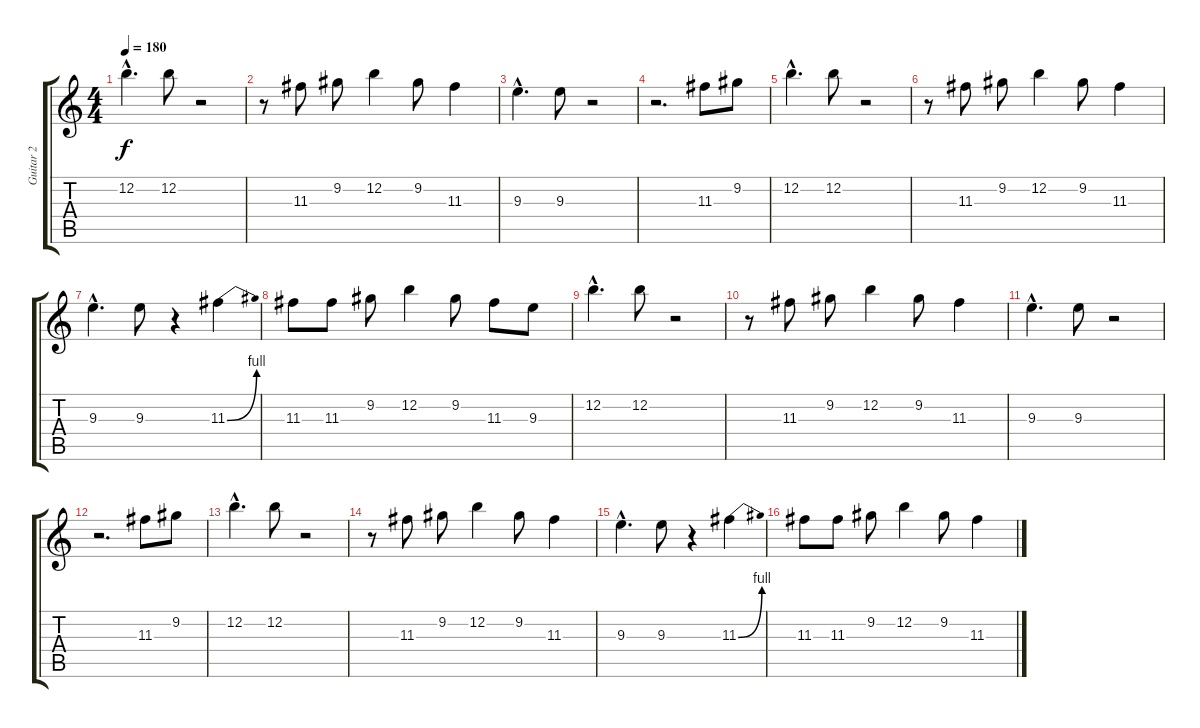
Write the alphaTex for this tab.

\track ("Guitar 2" "Guitar 2") {instrument electricguitarjazz}
\staff {score tabs}
\tuning (E4 B3 G3 D3 A2 E2) {hide}
\ts (4 4)
\tempo 180
\clef g2
\ks c
12.2{hac}.4{d dy f} 12.2.8 r.2 |
r.8 11.3.8 9.2.8 12.2.4 9.2.8 11.3.4 |
9.3{hac}.4{d} 9.3.8 r.2 |
r.2{d} 11.3.8 9.2.8 |
12.2{hac}.4{d} 12.2.8 r.2 |
r.8 11.3.8 9.2.8 12.2.4 9.2.8 11.3.4 |
9.3{hac}.4{d} 9.3.8 r.4 11.3{be (bend 0 0 60 4)}.4 |
11.3.8 11.3.8 9.2.8 12.2.4 9.2.8 11.3.8 9.3.8 |
12.2{hac}.4{d} 12.2.8 r.2 |
r.8 11.3.8 9.2.8 12.2.4 9.2.8 11.3.4 |
9.3{hac}.4{d} 9.3.8 r.2 |
r.2{d} 11.3.8 9.2.8 |
12.2{hac}.4{d} 12.2.8 r.2 |
r.8 11.3.8 9.2.8 12.2.4 9.2.8 11.3.4 |
9.3{hac}.4{d} 9.3.8 r.4 11.3{be (bend 0 0 60 4)}.4 |
11.3.8 11.3.8 9.2.8 12.2.4 9.2.8 11.3.4
